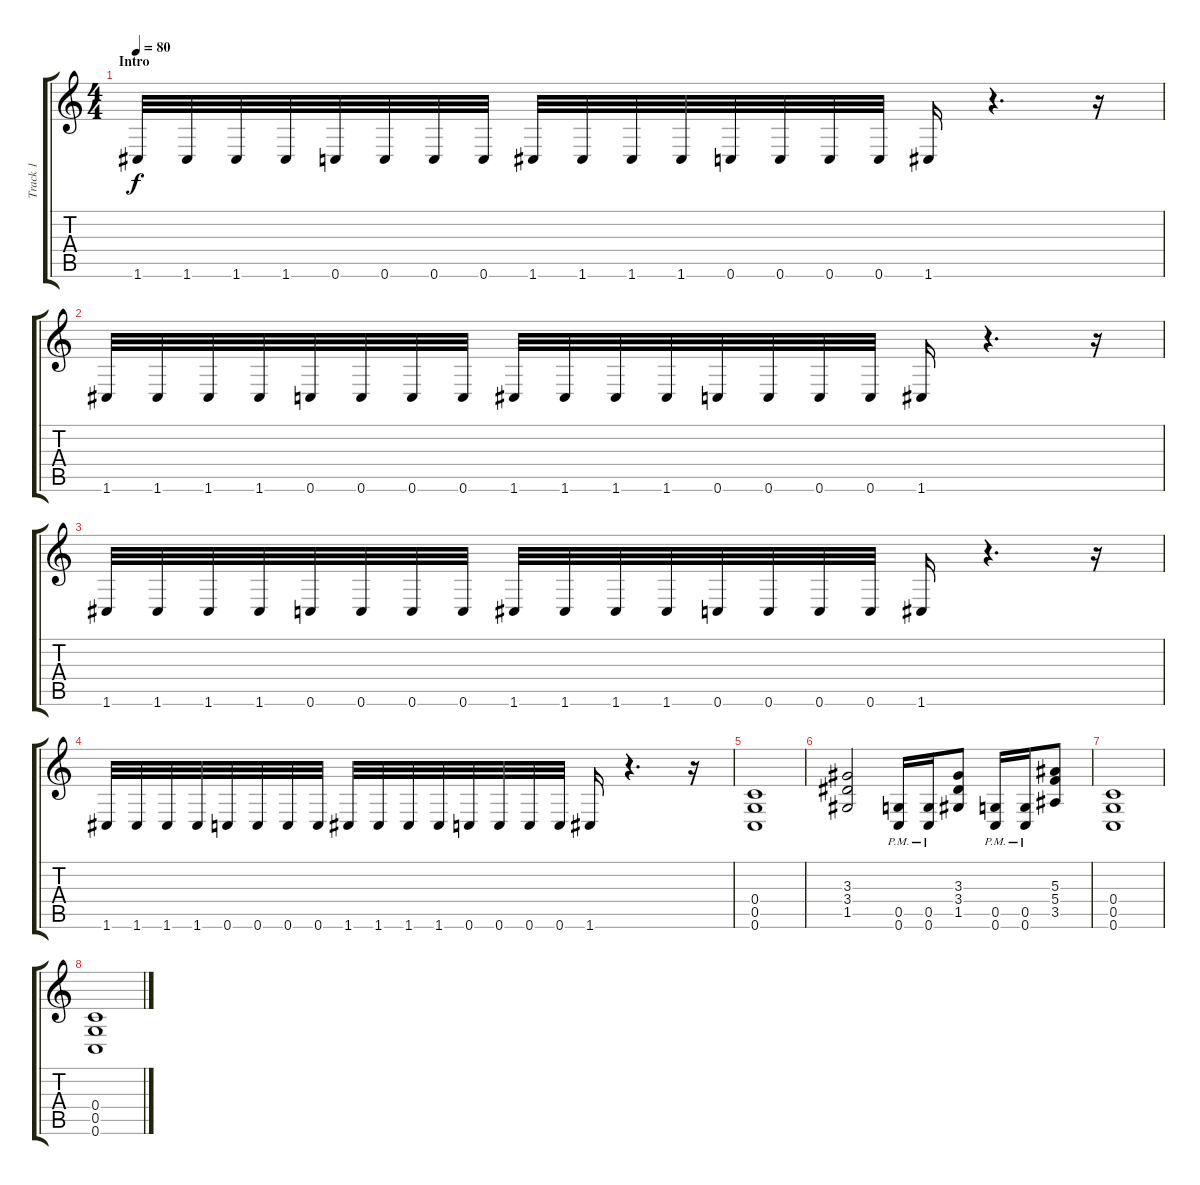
\track ("Track 1" "Track 1") {instrument distortionguitar}
\staff {score tabs}
\tuning (D4 A3 F3 C3 G2 C2) {hide}
\ts (4 4)
\section ("" "Intro")
\tempo 80
\clef g2
\ks c
1.6.32{dy f instrument distortionguitar} 1.6.32 1.6.32 1.6.32 0.6.32 0.6.32 0.6.32 0.6.32 1.6.32 1.6.32 1.6.32 1.6.32 0.6.32 0.6.32 0.6.32 0.6.32 1.6.16 r.4{d} r.16 |
1.6.32 1.6.32 1.6.32 1.6.32 0.6.32 0.6.32 0.6.32 0.6.32 1.6.32 1.6.32 1.6.32 1.6.32 0.6.32 0.6.32 0.6.32 0.6.32 1.6.16 r.4{d} r.16 |
1.6.32 1.6.32 1.6.32 1.6.32 0.6.32 0.6.32 0.6.32 0.6.32 1.6.32 1.6.32 1.6.32 1.6.32 0.6.32 0.6.32 0.6.32 0.6.32 1.6.16 r.4{d} r.16 |
1.6.32 1.6.32 1.6.32 1.6.32 0.6.32 0.6.32 0.6.32 0.6.32 1.6.32 1.6.32 1.6.32 1.6.32 0.6.32 0.6.32 0.6.32 0.6.32 1.6.16 r.4{d} r.16 |
(0.4 0.5 0.6).1 |
(3.3 3.4 1.5).2 (0.5{pm} 0.6{pm}).16 (0.5{pm} 0.6{pm}).16 (3.3 3.4 1.5).8 (0.5{pm} 0.6{pm}).16 (0.5{pm} 0.6{pm}).16 (5.3 5.4 3.5).8 |
(0.4 0.5 0.6).1 |
(0.4 0.5 0.6).1
